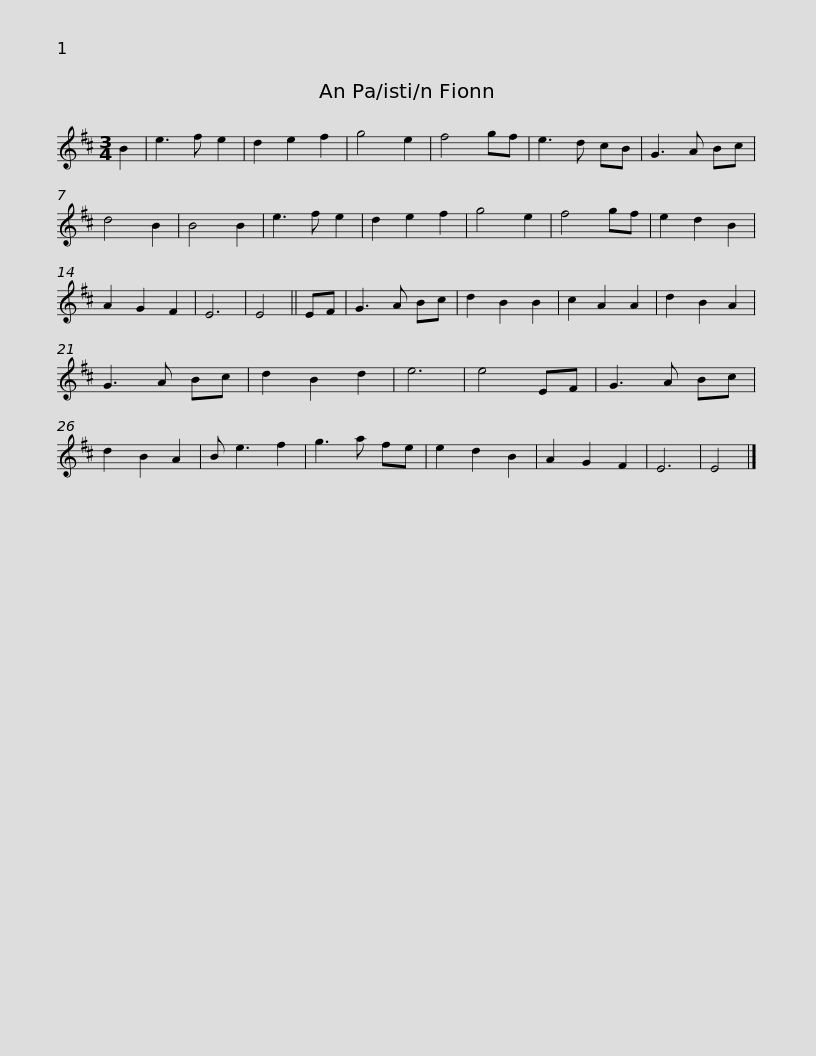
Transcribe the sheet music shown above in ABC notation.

X:1
L:1/8
M:3/4
I:linebreak $
K:D
V:1 treble
V:1
 B2 | e3 f e2 | d2 e2 f2 | g4 e2 | f4 gf | %5
 e3 d cB | G3 A Bc | d4 B2 | B4 B2 | e3 f e2 | %10
 d2 e2 f2 | g4 e2 | f4 gf |$ e2 d2 B2 | A2 G2 F2 | %15
 E6 | E4 || EF | G3 A Bc | d2 B2 B2 | %20
 c2 A2 A2 | d2 B2 A2 | G3 A Bc | d2 B2 d2 | e6 | %25
 e4 EF |$ G3 A Bc | d2 B2 A2 | B e3 f2 | g3 a fe | %30
 e2 d2 B2 | A2 G2 F2 | E6 | E4 |] %34
